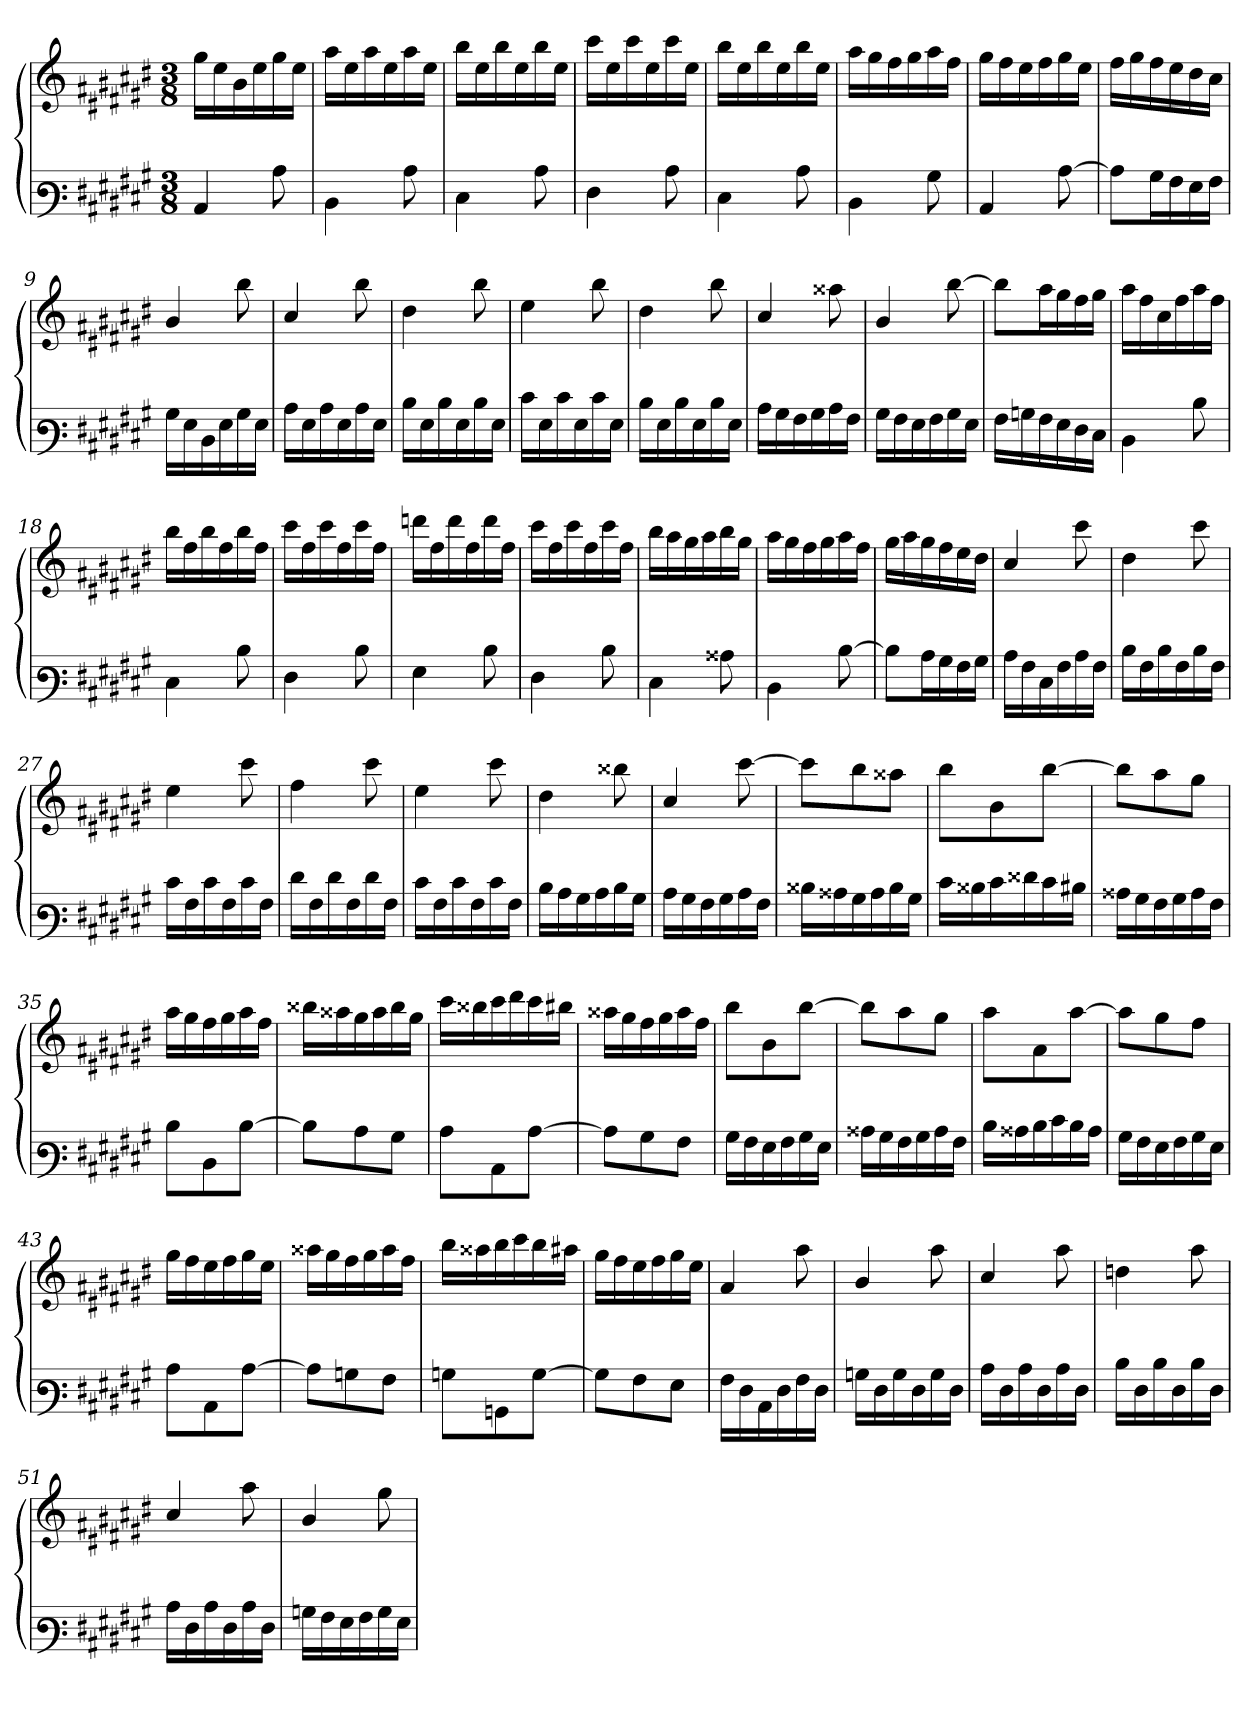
**kern	**kern
*part1	*part1
*staff2	*staff1
*clefF3	*clefG3
*k[f#c#g#d#a#e#b#]	*k[f#c#g#d#a#e#b#]
*M3/8	*M3/8
=1	=1
4C#/	16ee#\LL
.	16cc#\
.	16g#\
.	16cc#\
8c#\	16ee#\
.	16cc#\JJ
=2	=2
4D#\	16ff#\LL
.	16cc#\
.	16ff#\
.	16cc#\
8c#\	16ff#\
.	16cc#\JJ
=3	=3
4E#\	16gg#\LL
.	16cc#\
.	16gg#\
.	16cc#\
8c#\	16gg#\
.	16cc#\JJ
=4	=4
4F#\	16aa#\LL
.	16cc#\
.	16aa#\
.	16cc#\
8c#\	16aa#\
.	16cc#\JJ
=5	=5
4E#\	16gg#\LL
.	16cc#\
.	16gg#\
.	16cc#\
8c#\	16gg#\
.	16cc#\JJ
=6	=6
4D#\	16ff#\LL
.	16ee#\
.	16dd#\
.	16ee#\
8B#\	16ff#\
.	16dd#\JJ
=7	=7
4C#/	16ee#\LL
.	16dd#\
.	16cc#\
.	16dd#\
[>8c#\	16ee#\
.	16cc#\JJ
!!LO:LB:g=z
=8	=8
8c#\L]	16dd#\LL
.	16ee#\
16B#\L	16dd#\
16A#\	16cc#\
16G#\	16b#\
16A#\JJ	16a#\JJ
=9	=9
16B#\LL	4g#/
16G#\	.
16D#\	.
16G#\	.
16B#\	8gg#\
16G#\JJ	.
=10	=10
16c#\LL	4a#/
16G#\	.
16c#\	.
16G#\	.
16c#\	8gg#\
16G#\JJ	.
=11	=11
16d#\LL	4b#\
16G#\	.
16d#\	.
16G#\	.
16d#\	8gg#\
16G#\JJ	.
=12	=12
16e#\LL	4cc#\
16G#\	.
16e#\	.
16G#\	.
16e#\	8gg#\
16G#\JJ	.
=13	=13
16d#\LL	4b#\
16G#\	.
16d#\	.
16G#\	.
16d#\	8gg#\
16G#\JJ	.
=14	=14
16c#\LL	4a#/
16B#\	.
16A#\	.
16B#\	.
16c#\	8ff##X\
16A#\JJ	.
=15	=15
16B#\LL	4g#/
16A#\	.
16G#\	.
16A#\	.
16B#\	[>8gg#\
16G#\JJ	.
!!LO:LB:g=z
=16	=16
16A#\LL	8gg#\L]
16Bn\	.
16A#\	16ff#\L
16G#\	16ee#\
16F#\	16dd#\
16E#\JJ	16ee#\JJ
=17	=17
4D#\	16ff#\LL
.	16dd#\
.	16a#\
.	16dd#\
8d#\	16ff#\
.	16dd#\JJ
=18	=18
4E#\	16gg#\LL
.	16dd#\
.	16gg#\
.	16dd#\
8d#\	16gg#\
.	16dd#\JJ
=19	=19
4F#\	16aa#\LL
.	16dd#\
.	16aa#\
.	16dd#\
8d#\	16aa#\
.	16dd#\JJ
=20	=20
4G#\	16bbn\LL
.	16dd#\
.	16bb\
.	16dd#\
8d#\	16bb\
.	16dd#\JJ
=21	=21
4F#\	16aa#\LL
.	16dd#\
.	16aa#\
.	16dd#\
8d#\	16aa#\
.	16dd#\JJ
=22	=22
4E#\	16gg#\LL
.	16ff#\
.	16ee#\
.	16ff#\
8c##X\	16gg#\
.	16ee#\JJ
=23	=23
4D#\	16ff#\LL
.	16ee#\
.	16dd#\
.	16ee#\
[>8d#\	16ff#\
.	16dd#\JJ
!!LO:LB:g=z
=24	=24
8d#\L]	16ee#\LL
.	16ff#\
16c#\L	16ee#\
16B#\	16dd#\
16A#\	16cc#\
16B#\JJ	16b#\JJ
=25	=25
16c#\LL	4a#/
16A#\	.
16E#\	.
16A#\	.
16c#\	8aa#\
16A#\JJ	.
=26	=26
16d#\LL	4b#\
16A#\	.
16d#\	.
16A#\	.
16d#\	8aa#\
16A#\JJ	.
=27	=27
16e#\LL	4cc#\
16A#\	.
16e#\	.
16A#\	.
16e#\	8aa#\
16A#\JJ	.
=28	=28
16f#\LL	4dd#\
16A#\	.
16f#\	.
16A#\	.
16f#\	8aa#\
16A#\JJ	.
=29	=29
16e#\LL	4cc#\
16A#\	.
16e#\	.
16A#\	.
16e#\	8aa#\
16A#\JJ	.
=30	=30
16d#\LL	4b#\
16c#\	.
16B#\	.
16c#\	.
16d#\	8gg##X\
16B#\JJ	.
=31	=31
16c#\LL	4a#/
16B#\	.
16A#\	.
16B#\	.
16c#\	[>8aa#\
16A#\JJ	.
!!LO:LB:g=z
=32	=32
16d##X\LL	8aa#\L]
16c##X\	.
16B#\	8gg#\
16c##\	.
16d##\	8ff##X\J
16B#\JJ	.
=33	=33
16e#\LL	8gg#\L
16d##X\	.
16e#\	8g#\
16f##X\	.
16e#\	[>8gg#\J
16d#X\JJ	.
=34	=34
16c##X\LL	8gg#\L]
16B#\	.
16A#\	8ff#\
16B#\	.
16c##\	8ee#\J
16A#\JJ	.
=35	=35
8d#\L	16ff#\LL
.	16ee#\
8D#\	16dd#\
.	16ee#\
[>8d#\J	16ff#\
.	16dd#\JJ
=36	=36
8d#\L]	16gg##X\LL
.	16ff##X\
8c#\	16ee#\
.	16ff##\
8B#\J	16gg##\
.	16ee#\JJ
=37	=37
8c#\L	16aa#\LL
.	16gg##X\
8C#\	16aa#\
.	16bb#\
[>8c#\J	16aa#\
.	16gg#X\JJ
=38	=38
8c#\L]	16ff##X\LL
.	16ee#\
8B#\	16dd#\
.	16ee#\
8A#\J	16ff##\
.	16dd#\JJ
!!LO:LB:g=z
=39	=39
16B#\LL	8gg#\L
16A#\	.
16G#\	8g#\
16A#\	.
16B#\	[>8gg#\J
16G#\JJ	.
=40	=40
16c##X\LL	8gg#\L]
16B#\	.
16A#\	8ff#\
16B#\	.
16c##\	8ee#\J
16A#\JJ	.
=41	=41
16d#\LL	8ff#\L
16c##X\	.
16d#\	8f#\
16e#\	.
16d#\	[>8ff#\J
16c##\JJ	.
=42	=42
16B#\LL	8ff#\L]
16A#\	.
16G#\	8ee#\
16A#\	.
16B#\	8dd#\J
16G#\JJ	.
=43	=43
8c#\L	16ee#\LL
.	16dd#\
8C#\	16cc#\
.	16dd#\
[>8c#\J	16ee#\
.	16cc#\JJ
=44	=44
8c#\L]	16ff##X\LL
.	16ee#\
8Bn\	16dd#\
.	16ee#\
8A#\J	16ff##\
.	16dd#\JJ
=45	=45
8Bn\L	16gg#\LL
.	16ff##X\
8BBn\	16gg#\
.	16aa#\
[>8B\J	16gg#\
.	16ff#X\JJ
!!LO:LB:g=z
=46	=46
8Bn\L]	16ee#\LL
.	16dd#\
8A#\	16cc#\
.	16dd#\
8G#\J	16ee#\
.	16cc#\JJ
=47	=47
16A#\LL	4f#/
16F#\	.
16C#\	.
16F#\	.
16A#\	8ff#\
16F#\JJ	.
=48	=48
16Bn\LL	4g#/
16F#\	.
16B\	.
16F#\	.
16B\	8ff#\
16F#\JJ	.
=49	=49
16c#\LL	4a#/
16F#\	.
16c#\	.
16F#\	.
16c#\	8ff#\
16F#\JJ	.
=50	=50
16d#\LL	4bn\
16F#\	.
16d#\	.
16F#\	.
16d#\	8ff#\
16F#\JJ	.
=51	=51
16c#\LL	4a#/
16F#\	.
16c#\	.
16F#\	.
16c#\	8ff#\
16F#\JJ	.
=52	=52
16Bn\LL	4g#/
16A#\	.
16G#\	.
16A#\	.
16B\	8ee#\
16G#\JJ	.
=	=
*-	*-
